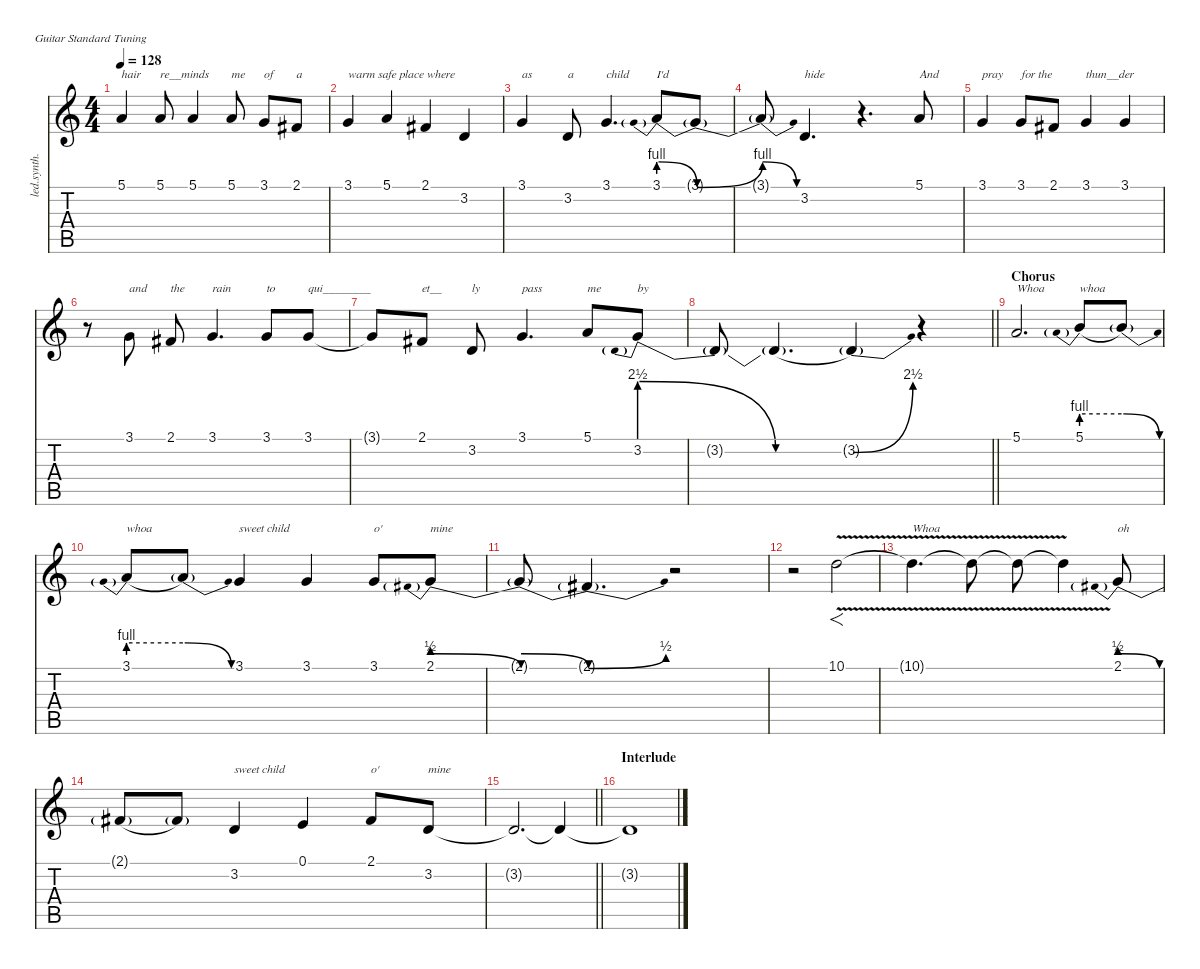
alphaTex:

\defaultSystemsLayout 4
\hideDynamics
\bracketExtendMode nobrackets
\otherSystemsTrackNameOrientation horizontal
\track ("Vocal(Axl)" "led.synth.") {mute instrument lead2sawtooth}
\staff {score tabs}
\tuning (E4 B3 G3 D3 A2 E2)
\ts (4 4)
\tempo 128
\clef g2
\ks c
5.1.4{txt "hair" dy ff beam Up} 5.1.8{txt "re__minds" beam Up} 5.1.4{beam Up} 5.1.8{txt "me" beam Up} 3.1.8{txt "of" beam Up} 2.1{acc #}.8{txt "a" beam Up} |
3.1.4{txt "warm safe place where" beam Up} 5.1.4{beam Up} 2.1{acc #}.4{beam Up} 3.2.4{beam Up} |
3.1.4{txt "as" beam Up} 3.2.8{txt "a" beam Up} 3.1.4{d txt "child" beam Up} 3.1{be (prebendrelease 0 4 60 0)}.8{txt "I'd" beam Up} 3.1{be (bend 0 0 60 4) t}.8{beam Up} |
3.1{be (release 0 4 60 0) t}.8{beam Up} 3.2.4{d txt "hide" beam Up} r.4{d beam Up} 5.1.8{txt "And" beam Up} |
3.1.4{txt "pray" beam Up} 3.1.8{txt "for the" beam Up} 2.1{acc #}.8{beam Up} 3.1.4{txt "thun__der" beam Up} 3.1.4{beam Up} |
r.8{beam Down} 3.1.8{txt "and" beam Up} 2.1{acc #}.8{txt "the" beam Up} 3.1.4{d txt "rain" beam Up} 3.1.8{txt "to" beam Up} 3.1.8{txt "qui________" beam Up} |
3.1{t}.8{beam Up} 2.1{acc #}.8{txt "et__" beam Up} 3.2.8{txt "ly" beam Up} 3.1.4{d txt "pass" beam Up} 5.1.8{txt "me" beam Up} 3.2{be (prebendrelease 0 10 60 0)}.8{txt "by" beam Up} |
\barLineRight lightlight
3.2{t}.8{beam Up} 3.2{be (hold 0 0 60 0) t}.4{d beam Up} 3.2{be (bend 0 0 60 10) t}.4{beam Up} r.4{beam Up} |
\section ("" "Chorus")
5.1.2{d txt "Whoa" beam Up} 5.1{be (prebend 0 4 60 4)}.8{txt "whoa" beam Up} 5.1{be (release 0 4 60 0) t}.8{beam Up} |
3.1{be (prebend 0 4 60 4)}.8{txt "whoa" beam Up} 3.1{be (release 0 4 60 0) t}.8{beam Up} 3.1.4{txt "sweet child" beam Up} 3.1.4{beam Up} 3.1.8{txt "o'" beam Up} 2.1{be (prebendrelease 0 2 60 0)}.8{txt "mine" beam Up} |
2.1{be (release 0 2 60 0) t}.8{beam Up} 2.1{be (bend 0 0 60 2) t acc #}.4{d beam Up} r.2{beam Up} |
r.2{beam Down} 10.1{v}.2{f beam Down} |
10.1{v t}.4{d txt "Whoa" dy f beam Down} 10.1{v t}.8{dy ff beam Down} 10.1{v t}.8{beam Down} 10.1{v t}.4{beam Down} 2.1{be (prebendrelease 0 2 60 0)}.8{txt "oh" beam Up} |
2.1{be (hold 0 0 60 0) t acc #}.8{beam Up} 2.1{be (hold 0 0 60 0) t acc #}.8{beam Up} 3.2.4{txt "sweet child" beam Up} 0.1.4{beam Up} 2.1{acc #}.8{txt "o'" beam Up} 3.2.8{txt "mine" beam Up} |
\barLineRight lightlight
3.2{t}.2{d beam Up} 3.2{t}.4{dy mf beam Up} |
\section ("" "Interlude")
3.2{t}.1{beam Up}
